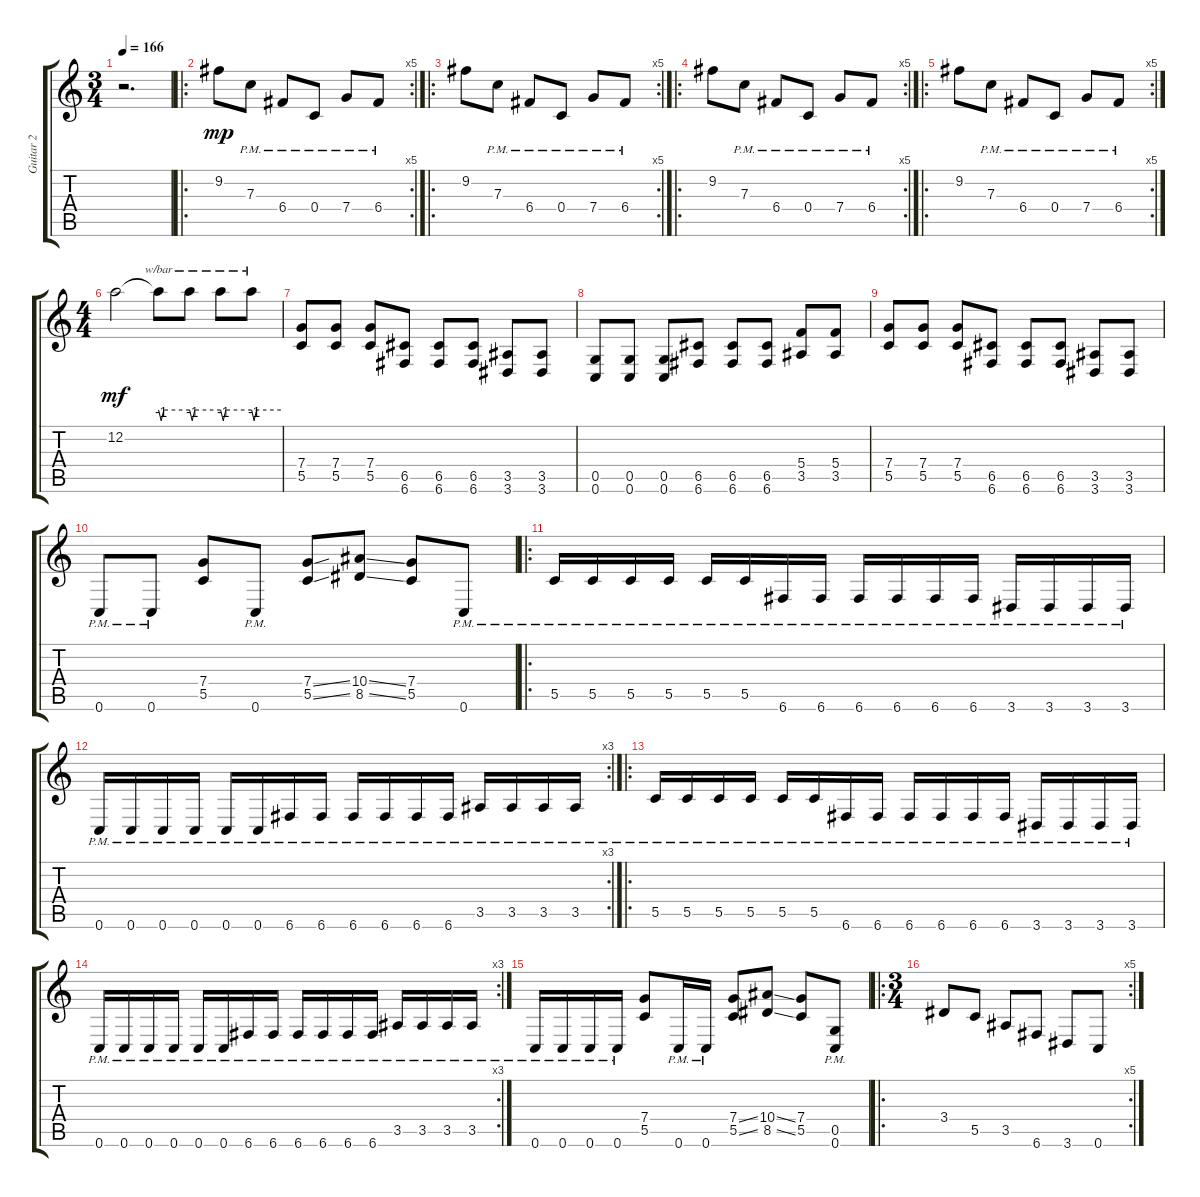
\track ("Guitar 2" "Guitar 2") {instrument distortionguitar}
\staff {score tabs}
\tuning (D4 A3 F3 C3 G2 C2) {hide}
\ts (3 4)
\tempo 166
\clef g2
\ks c
r.2{d dy mf} |
\ro
\rc 5
9.2.8{dy mp} 7.3{pm}.8 6.4{pm}.8 0.4{pm}.8 7.4{pm}.8 6.4{pm}.8 |
\ro
\rc 5
9.2.8 7.3{pm}.8 6.4{pm}.8 0.4{pm}.8 7.4{pm}.8 6.4{pm}.8 |
\ro
\rc 5
9.2.8 7.3{pm}.8 6.4{pm}.8 0.4{pm}.8 7.4{pm}.8 6.4{pm}.8 |
\ro
\rc 5
9.2.8 7.3{pm}.8 6.4{pm}.8 0.4{pm}.8 7.4{pm}.8 6.4{pm}.8 |
\ts (4 4)
12.2.2{dy mf} 12.2{t}.8{tbe (custom default 0 0 5 -4 5 -4 10 0 60 0)} 12.2{t}.8{tbe (custom default 0 0 5 -4 5 -4 10 0 60 0)} 12.2{t}.8{tbe (custom default 0 0 5 -4 5 -4 10 0 60 0)} 12.2{t}.8{tbe (custom default 0 0 5 -4 5 -4 10 0 60 0)} |
(7.4 5.5).8 (7.4 5.5).8 (7.4 5.5).8 (6.5 6.6).8 (6.5 6.6).8 (6.5 6.6).8 (3.5 3.6).8 (3.5 3.6).8 |
(0.5 0.6).8 (0.5 0.6).8 (0.5 0.6).8 (6.5 6.6).8 (6.5 6.6).8 (6.5 6.6).8 (5.4 3.5).8 (5.4 3.5).8 |
(7.4 5.5).8 (7.4 5.5).8 (7.4 5.5).8 (6.5 6.6).8 (6.5 6.6).8 (6.5 6.6).8 (3.5 3.6).8 (3.5 3.6).8 |
0.6{pm}.8 0.6{pm}.8 (7.4 5.5).8 0.6{pm}.8 (7.4{ss} 5.5{ss}).8 (10.4{ss} 8.5{ss}).8 (7.4 5.5).8 0.6{pm}.8 |
\ro
5.5{pm}.16 5.5{pm}.16 5.5{pm}.16 5.5{pm}.16 5.5{pm}.16 5.5{pm}.16 6.6{pm}.16 6.6{pm}.16 6.6{pm}.16 6.6{pm}.16 6.6{pm}.16 6.6{pm}.16 3.6{pm}.16 3.6{pm}.16 3.6{pm}.16 3.6{pm}.16 |
\rc 3
0.6{pm}.16 0.6{pm}.16 0.6{pm}.16 0.6{pm}.16 0.6{pm}.16 0.6{pm}.16 6.6{pm}.16 6.6{pm}.16 6.6{pm}.16 6.6{pm}.16 6.6{pm}.16 6.6{pm}.16 3.5{pm}.16 3.5{pm}.16 3.5{pm}.16 3.5{pm}.16 |
\ro
5.5{pm}.16 5.5{pm}.16 5.5{pm}.16 5.5{pm}.16 5.5{pm}.16 5.5{pm}.16 6.6{pm}.16 6.6{pm}.16 6.6{pm}.16 6.6{pm}.16 6.6{pm}.16 6.6{pm}.16 3.6{pm}.16 3.6{pm}.16 3.6{pm}.16 3.6{pm}.16 |
\rc 3
0.6{pm}.16 0.6{pm}.16 0.6{pm}.16 0.6{pm}.16 0.6{pm}.16 0.6{pm}.16 6.6{pm}.16 6.6{pm}.16 6.6{pm}.16 6.6{pm}.16 6.6{pm}.16 6.6{pm}.16 3.5{pm}.16 3.5{pm}.16 3.5{pm}.16 3.5{pm}.16 |
0.6{pm}.16 0.6{pm}.16 0.6{pm}.16 0.6{pm}.16 (7.4 5.5).8 0.6{pm}.16 0.6{pm}.16 (7.4{ss} 5.5{ss}).8 (10.4{ss} 8.5{ss}).8 (7.4 5.5).8 (0.5{pm} 0.6{pm}).8 |
\ro
\rc 5
\ts (3 4)
3.4.8 5.5.8 3.5.8 6.6.8 3.6.8 0.6.8
